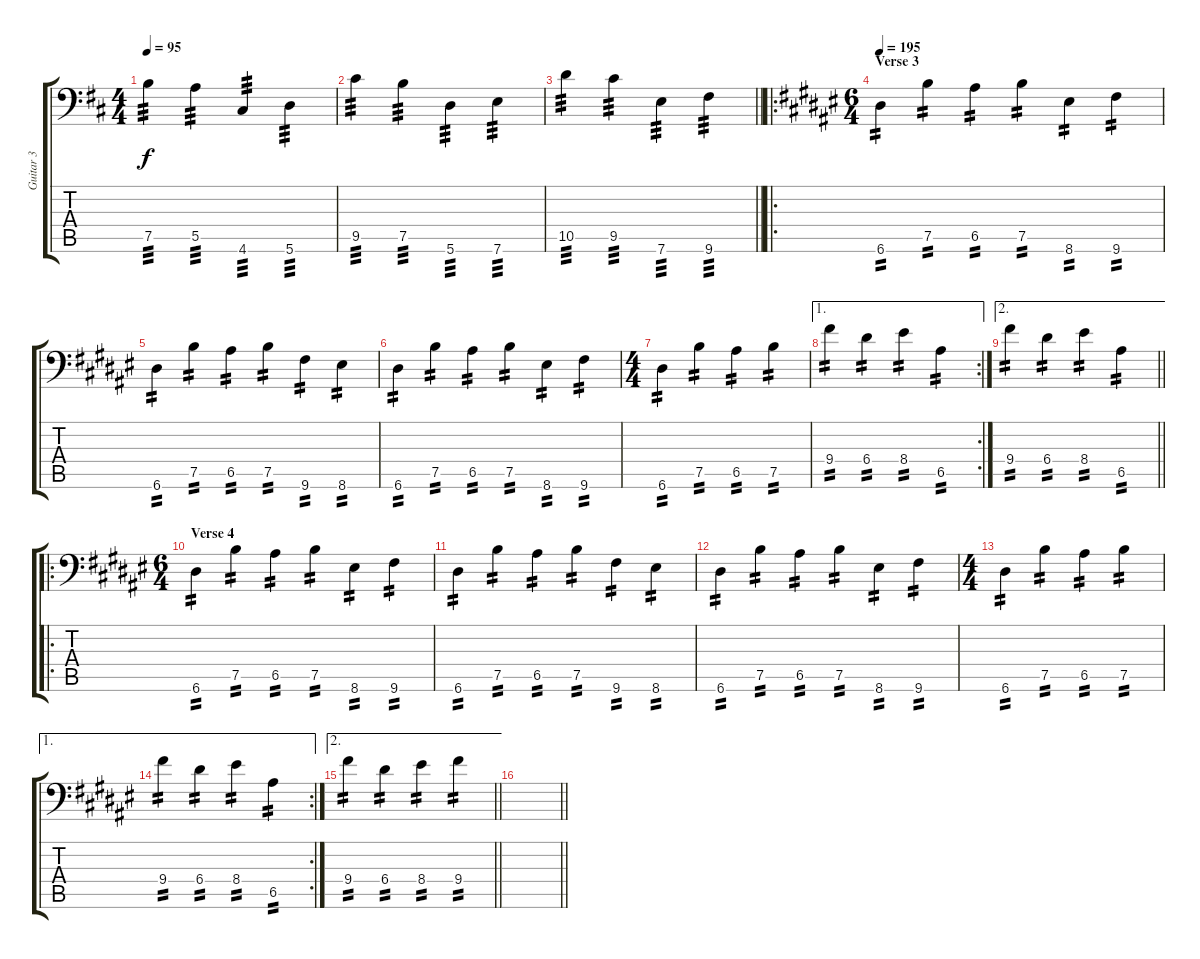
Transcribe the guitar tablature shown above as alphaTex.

\track ("Guitar 3" "Guitar 3") {instrument distortionguitar}
\staff {score tabs}
\tuning (B3 Gb3 D3 A2 E2 A1) {hide}
\ts (4 4)
\tempo 95
\clef f4
\ks bminor
7.5.4{tp 3 dy f} 5.5.4{tp 3} 4.6.4{tp 3} 5.6.4{tp 3} |
9.5.4{tp 3} 7.5.4{tp 3} 5.6.4{tp 3} 7.6.4{tp 3} |
\barLineRight lightlight
10.5.4{tp 3} 9.5.4{tp 3} 7.6.4{tp 3} 9.6.4{tp 3} |
\ro
\ts (6 4)
\section ("" "Verse 3")
\tempo 195
\ks d#minor
6.6.4{tp 2 balance 8} 7.5.4{tp 2} 6.5.4{tp 2} 7.5.4{tp 2} 8.6.4{tp 2} 9.6.4{tp 2} |
6.6.4{tp 2} 7.5.4{tp 2} 6.5.4{tp 2} 7.5.4{tp 2} 9.6.4{tp 2} 8.6.4{tp 2} |
6.6.4{tp 2} 7.5.4{tp 2} 6.5.4{tp 2} 7.5.4{tp 2} 8.6.4{tp 2} 9.6.4{tp 2} |
\ts (4 4)
6.6.4{tp 2} 7.5.4{tp 2} 6.5.4{tp 2} 7.5.4{tp 2} |
\ae 1
\rc 2
9.4.4{tp 2} 6.4.4{tp 2} 8.4.4{tp 2} 6.5.4{tp 2} |
\ae 2
\barLineRight lightlight
9.4.4{tp 2} 6.4.4{tp 2} 8.4.4{tp 2} 6.5.4{tp 2} |
\ro
\ts (6 4)
\section ("" "Verse 4")
6.6.4{tp 2} 7.5.4{tp 2} 6.5.4{tp 2} 7.5.4{tp 2} 8.6.4{tp 2} 9.6.4{tp 2} |
6.6.4{tp 2} 7.5.4{tp 2} 6.5.4{tp 2} 7.5.4{tp 2} 9.6.4{tp 2} 8.6.4{tp 2} |
6.6.4{tp 2} 7.5.4{tp 2} 6.5.4{tp 2} 7.5.4{tp 2} 8.6.4{tp 2} 9.6.4{tp 2} |
\ts (4 4)
6.6.4{tp 2} 7.5.4{tp 2} 6.5.4{tp 2} 7.5.4{tp 2} |
\ae 1
\rc 2
9.4.4{tp 2} 6.4.4{tp 2} 8.4.4{tp 2} 6.5.4{tp 2} |
\ae 2
\barLineRight lightlight
9.4.4{tp 2} 6.4.4{tp 2} 8.4.4{tp 2} 9.4.4{tp 2} |
\barLineRight lightlight
